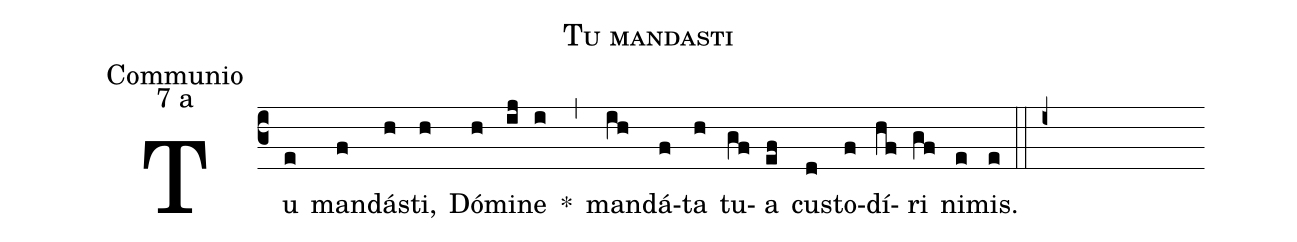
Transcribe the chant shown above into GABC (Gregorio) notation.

name: Tu mandasti;
office-part: Communio;
mode: 7;
mode-differentia: a;
%%
(c3)

Tu(e) man(f)dás(h)ti,(h) Dó(h)mi(ij)ne(i) *(,) man(ih)dá(f)ta(h) tu(gf)a(ef) cus(d)to(f)dí(hf)ri(gf) ni(e)mis.(e)

(::)

(i+)
